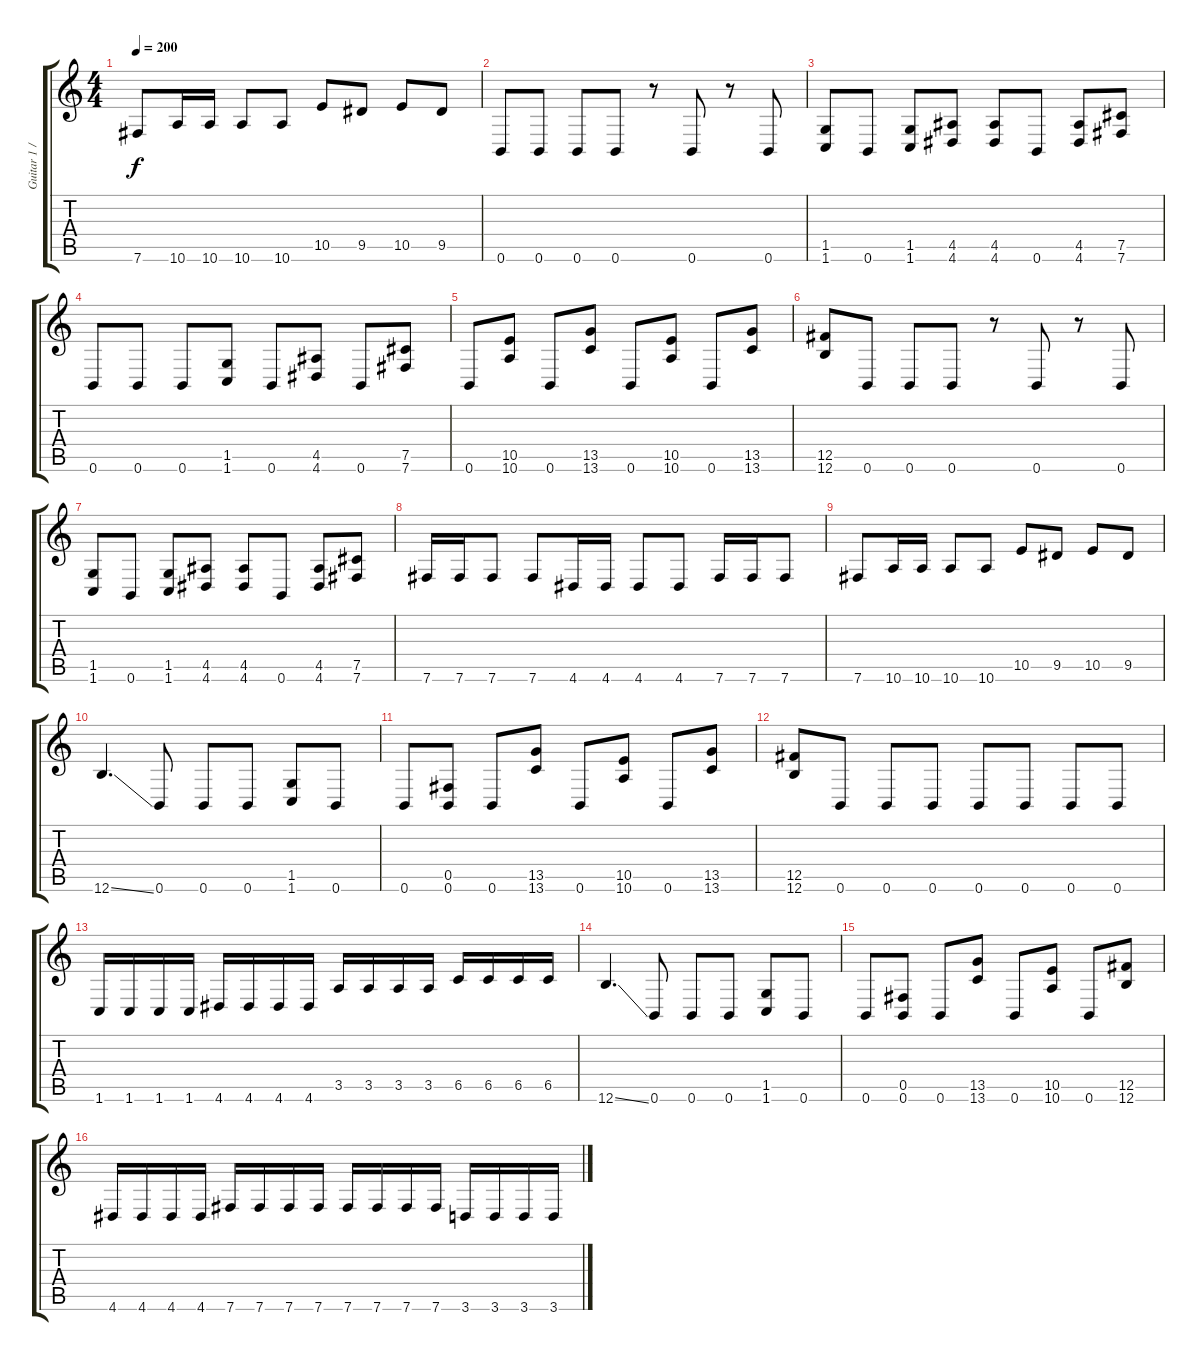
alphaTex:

\track ("Guitar 1 / Solo" "Guitar 1 /") {instrument distortionguitar}
\staff {score tabs}
\tuning (Db4 Ab3 E3 B2 Gb2 B1) {hide}
\ts (4 4)
\tempo 200
\clef g2
\ks c
7.6.8{dy f} 10.6.16 10.6.16 10.6.8 10.6.8 10.5.8 9.5.8 10.5.8 9.5.8 |
0.6.8 0.6.8 0.6.8 0.6.8 r.8 0.6.8 r.8 0.6.8 |
(1.5 1.6).8 0.6.8 (1.5 1.6).8 (4.5 4.6).8 (4.5 4.6).8 0.6.8 (4.5 4.6).8 (7.5 7.6).8 |
0.6.8 0.6.8 0.6.8 (1.5 1.6).8 0.6.8 (4.5 4.6).8 0.6.8 (7.5 7.6).8 |
0.6.8 (10.5 10.6).8 0.6.8 (13.5 13.6).8 0.6.8 (10.5 10.6).8 0.6.8 (13.5 13.6).8 |
(12.5 12.6).8 0.6.8 0.6.8 0.6.8 r.8 0.6.8 r.8 0.6.8 |
(1.5 1.6).8 0.6.8 (1.5 1.6).8 (4.5 4.6).8 (4.5 4.6).8 0.6.8 (4.5 4.6).8 (7.5 7.6).8 |
7.6.16 7.6.16 7.6.8 7.6.8 4.6.16 4.6.16 4.6.8 4.6.8 7.6.16 7.6.16 7.6.8 |
7.6.8 10.6.16 10.6.16 10.6.8 10.6.8 10.5.8 9.5.8 10.5.8 9.5.8 |
12.6{ss}.4{d} 0.6.8 0.6.8 0.6.8 (1.5 1.6).8 0.6.8 |
0.6.8 (0.5 0.6).8 0.6.8 (13.5 13.6).8 0.6.8 (10.5 10.6).8 0.6.8 (13.5 13.6).8 |
(12.5 12.6).8 0.6.8 0.6.8 0.6.8 0.6.8 0.6.8 0.6.8 0.6.8 |
1.6.16 1.6.16 1.6.16 1.6.16 4.6.16 4.6.16 4.6.16 4.6.16 3.5.16 3.5.16 3.5.16 3.5.16 6.5.16 6.5.16 6.5.16 6.5.16 |
12.6{ss}.4{d} 0.6.8 0.6.8 0.6.8 (1.5 1.6).8 0.6.8 |
0.6.8 (0.5 0.6).8 0.6.8 (13.5 13.6).8 0.6.8 (10.5 10.6).8 0.6.8 (12.5 12.6).8 |
4.6.16 4.6.16 4.6.16 4.6.16 7.6.16 7.6.16 7.6.16 7.6.16 7.6.16 7.6.16 7.6.16 7.6.16 3.6.16 3.6.16 3.6.16 3.6.16
